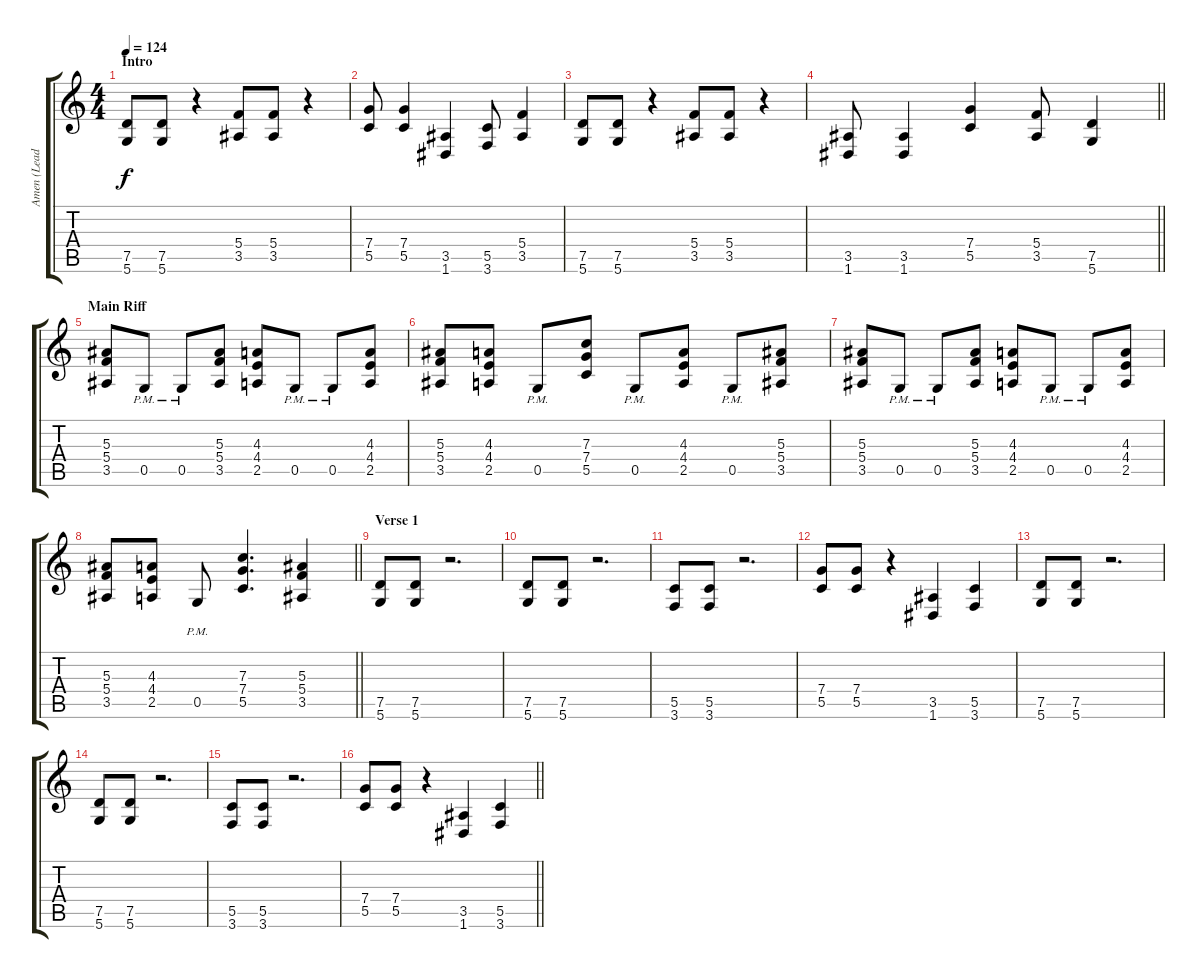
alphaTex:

\track ("Amen (Lead)" "Amen (Lead") {instrument distortionguitar}
\staff {score tabs}
\tuning (D4 A3 F3 C3 G2 D2) {hide}
\ts (4 4)
\section ("" "Intro")
\tempo 124
\clef g2
\ks c
(7.5 5.6).8{dy f instrument distortionguitar} (7.5 5.6).8 r.4 (5.4 3.5).8 (5.4 3.5).8 r.4 |
(7.4 5.5).8 (7.4 5.5).4 (3.5 1.6).4 (5.5 3.6).8 (5.4 3.5).4 |
(7.5 5.6).8 (7.5 5.6).8 r.4 (5.4 3.5).8 (5.4 3.5).8 r.4 |
\barLineRight lightlight
(3.5 1.6).8 (3.5 1.6).4 (7.4 5.5).4 (5.4 3.5).8 (7.5 5.6).4 |
\section ("" "Main Riff")
(5.3 5.4 3.5).8 0.5{pm}.8 0.5{pm}.8 (5.3 5.4 3.5).8 (4.3 4.4 2.5).8 0.5{pm}.8 0.5{pm}.8 (4.3 4.4 2.5).8 |
(5.3 5.4 3.5).8 (4.3 4.4 2.5).8 0.5{pm}.8 (7.3 7.4 5.5).8 0.5{pm}.8 (4.3 4.4 2.5).8 0.5{pm}.8 (5.3 5.4 3.5).8 |
(5.3 5.4 3.5).8 0.5{pm}.8 0.5{pm}.8 (5.3 5.4 3.5).8 (4.3 4.4 2.5).8 0.5{pm}.8 0.5{pm}.8 (4.3 4.4 2.5).8 |
\barLineRight lightlight
(5.3 5.4 3.5).8 (4.3 4.4 2.5).8 0.5{pm}.8 (7.3 7.4 5.5).4{d} (5.3 5.4 3.5).4 |
\section ("" "Verse 1")
(7.5 5.6).8 (7.5 5.6).8 r.2{d} |
(7.5 5.6).8 (7.5 5.6).8 r.2{d} |
(5.5 3.6).8 (5.5 3.6).8 r.2{d} |
(7.4 5.5).8 (7.4 5.5).8 r.4 (3.5 1.6).4 (5.5 3.6).4 |
(7.5 5.6).8 (7.5 5.6).8 r.2{d} |
(7.5 5.6).8 (7.5 5.6).8 r.2{d} |
(5.5 3.6).8 (5.5 3.6).8 r.2{d} |
\barLineRight lightlight
(7.4 5.5).8 (7.4 5.5).8 r.4 (3.5 1.6).4 (5.5 3.6).4
